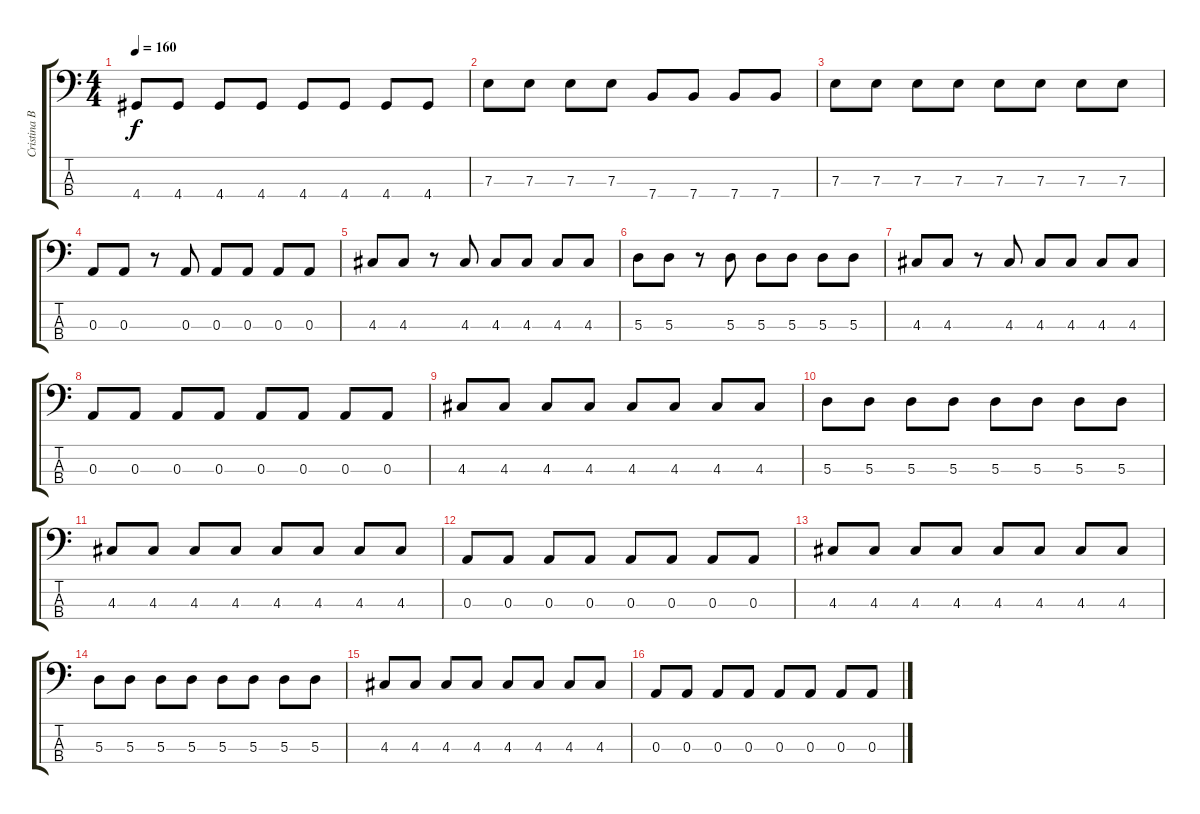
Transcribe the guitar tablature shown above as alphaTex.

\track ("Cristina Bautista" "Cristina B") {instrument electricbasspick}
\staff {score tabs}
\tuning (G2 D2 A1 E1) {hide}
\ts (4 4)
\tempo 160
\clef f4
\ks c
4.4.8{dy f} 4.4.8 4.4.8 4.4.8 4.4.8 4.4.8 4.4.8 4.4.8 |
7.3.8 7.3.8 7.3.8 7.3.8 7.4.8 7.4.8 7.4.8 7.4.8 |
7.3.8 7.3.8 7.3.8 7.3.8 7.3.8 7.3.8 7.3.8 7.3.8 |
0.3.8 0.3.8 r.8 0.3.8 0.3.8 0.3.8 0.3.8 0.3.8 |
4.3.8 4.3.8 r.8 4.3.8 4.3.8 4.3.8 4.3.8 4.3.8 |
5.3.8 5.3.8 r.8 5.3.8 5.3.8 5.3.8 5.3.8 5.3.8 |
4.3.8 4.3.8 r.8 4.3.8 4.3.8 4.3.8 4.3.8 4.3.8 |
0.3.8 0.3.8 0.3.8 0.3.8 0.3.8 0.3.8 0.3.8 0.3.8 |
4.3.8 4.3.8 4.3.8 4.3.8 4.3.8 4.3.8 4.3.8 4.3.8 |
5.3.8 5.3.8 5.3.8 5.3.8 5.3.8 5.3.8 5.3.8 5.3.8 |
4.3.8 4.3.8 4.3.8 4.3.8 4.3.8 4.3.8 4.3.8 4.3.8 |
0.3.8 0.3.8 0.3.8 0.3.8 0.3.8 0.3.8 0.3.8 0.3.8 |
4.3.8 4.3.8 4.3.8 4.3.8 4.3.8 4.3.8 4.3.8 4.3.8 |
5.3.8 5.3.8 5.3.8 5.3.8 5.3.8 5.3.8 5.3.8 5.3.8 |
4.3.8 4.3.8 4.3.8 4.3.8 4.3.8 4.3.8 4.3.8 4.3.8 |
0.3.8 0.3.8 0.3.8 0.3.8 0.3.8 0.3.8 0.3.8 0.3.8
